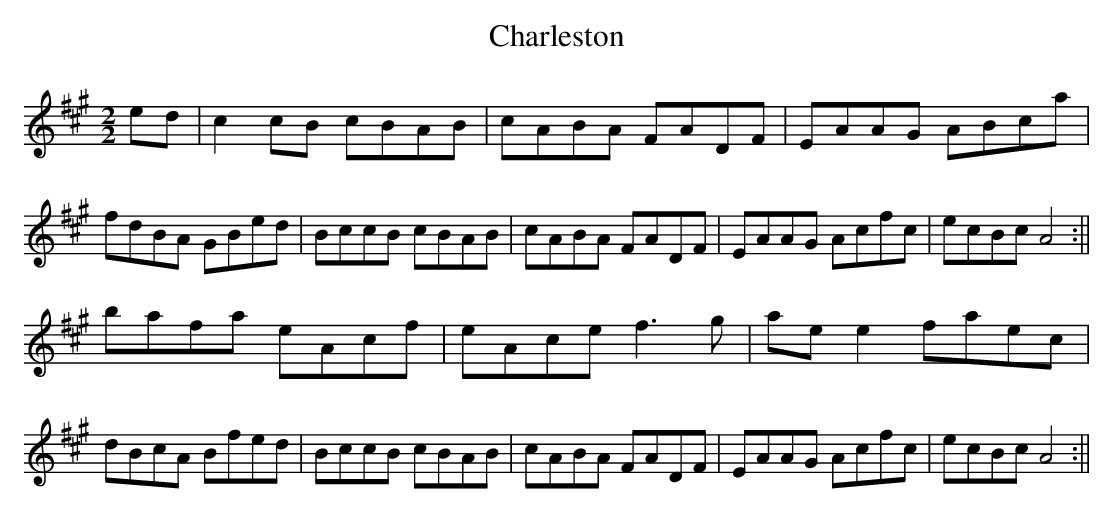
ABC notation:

X:1
T:Charleston
M:2/2
L:1/8
K:A
ed|c2cB cBAB|cABA FADF|EAAG ABca|fdBA GBed|\
BccB cBAB|cABA FADF|EAAG Acfc|ecBc A4:||
bafa eAcf|eAce f3g|aee2 faec|dBcA Bfed|\
BccB cBAB|cABA FADF|EAAG Acfc|ecBc A4:||
